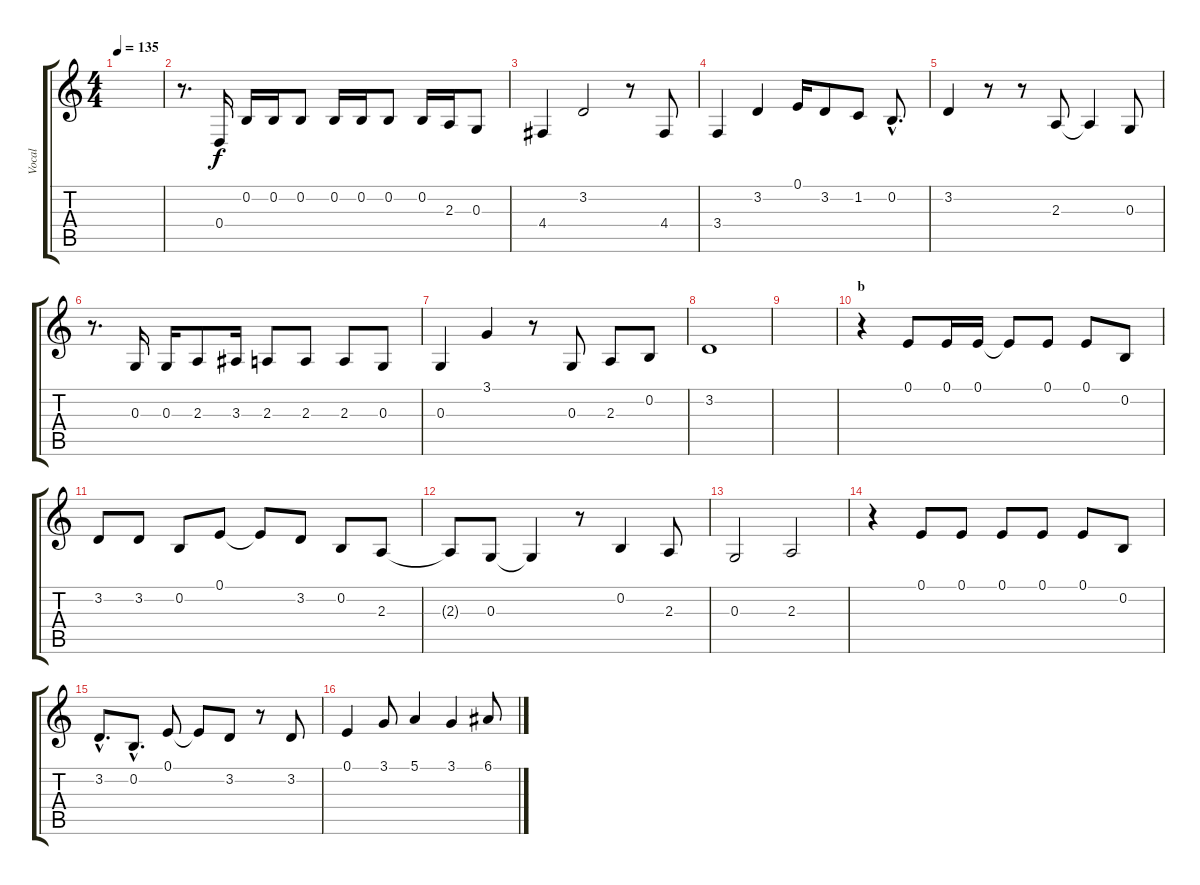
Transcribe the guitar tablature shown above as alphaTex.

\track ("Vocal" "Vocal") {instrument clavinet}
\staff {score tabs}
\tuning (E4 B3 G3 D3 A2 E2) {hide}
\ts (4 4)
\tempo 135
\clef g2
\ks c
|
r.8{d} 0.4.16 0.2.16 0.2.16 0.2.8 0.2.16 0.2.16 0.2.8 0.2.16 2.3.16 0.3.8 |
4.4.4 3.2.2 r.8 4.4.8 |
3.4.4 3.2.4 0.1.16 3.2.8 1.2.8 0.2{hac}.8{d} |
3.2.4 r.8 r.8 2.3.8 2.3{t}.4 0.3.8 |
r.8{d} 0.3.16 0.3.16 2.3.8 3.3.16 2.3.8 2.3.8 2.3.8 0.3.8 |
0.3.4 3.1.4 r.8 0.3.8 2.3.8 0.2.8 |
3.2.1 |
|
\section ("" "b")
r.4 0.1.8 0.1.16 0.1.16 0.1{t}.8 0.1.8 0.1.8 0.2.8 |
3.2.8 3.2.8 0.2.8 0.1.8 0.1{t}.8 3.2.8 0.2.8 2.3.8 |
2.3{t}.8 0.3.8 0.3{t}.4 r.8 0.2.4 2.3.8 |
0.3.2 2.3.2 |
r.4 0.1.8 0.1.8 0.1.8 0.1.8 0.1.8 0.2.8 |
3.2{hac}.8{d} 0.2{hac}.8{d} 0.1.8 0.1{t}.8 3.2.8 r.8 3.2.8 |
0.1.4 3.1.8 5.1.4 3.1.4 6.1.8
